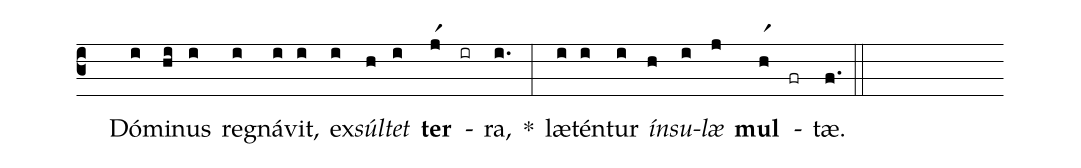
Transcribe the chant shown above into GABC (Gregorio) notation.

%%
(c3)
( )Dó(i)mi(hi)nus(i) re(i)gná(i)vit,(i) ex(i)<i>súl</i>(h)<i>tet</i>(i) <b>ter</b>(jr1) -(ir) ra,(i.) *(:)
læ(i)tén(i)tur(i) <i>ín</i>(h)<i>su</i>(i)<i>læ</i>(j) <b>mul</b>(hr1) -(fr) tæ.(f.) (::)
